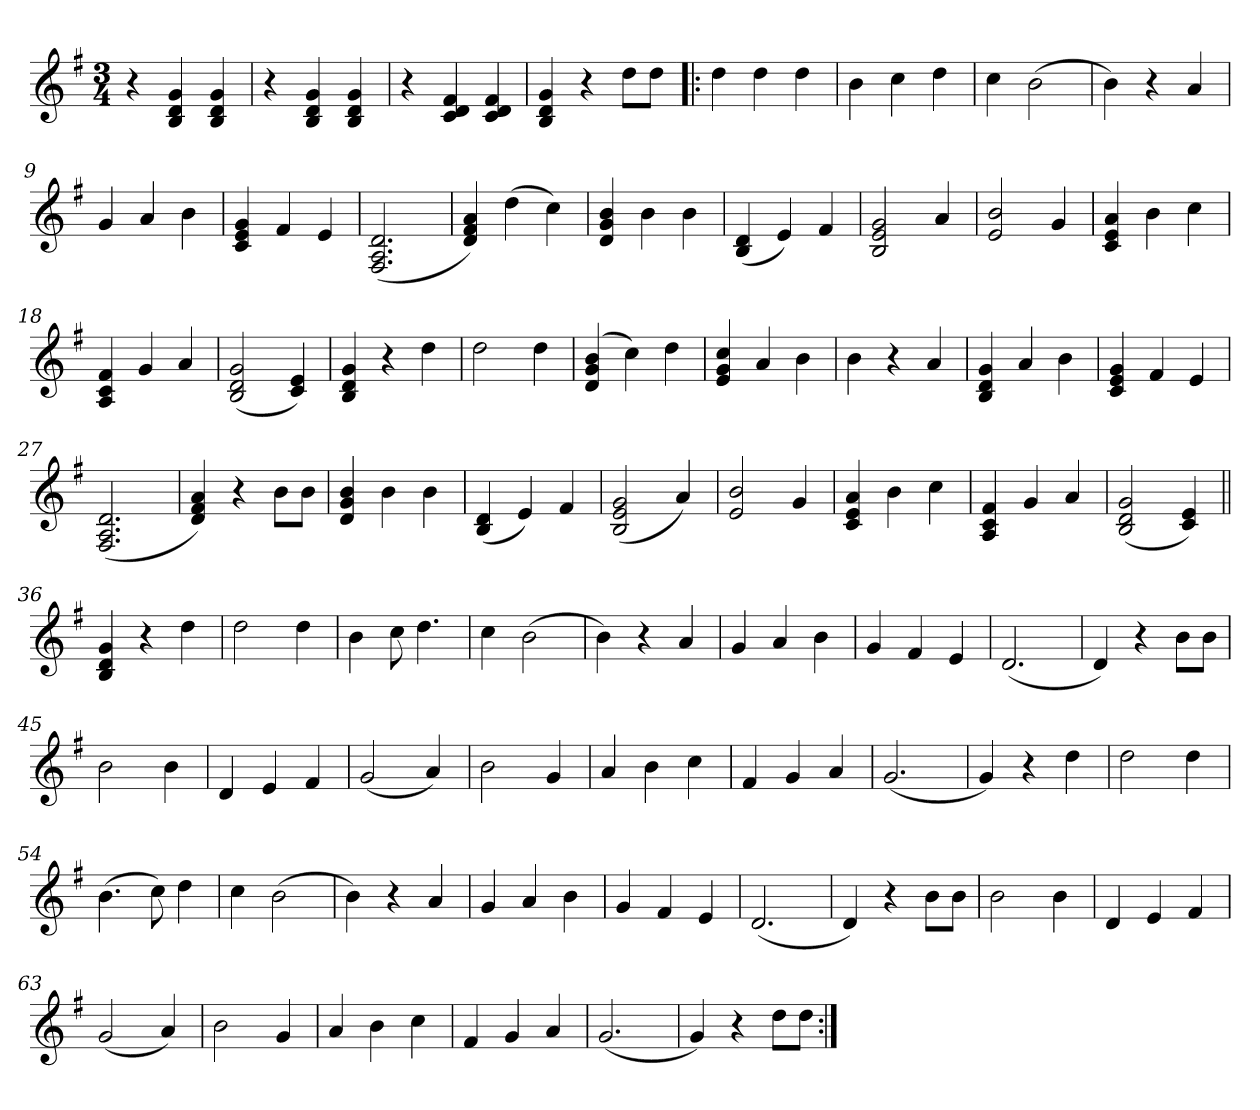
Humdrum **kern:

**kern
*part1
*staff1
*clefG2
*k[f#]
*G:
*M3/4
=1
4r
4B/ 4d/ 4g/
4B/ 4d/ 4g/
=2
4r
4B/ 4d/ 4g/
4B/ 4d/ 4g/
=3
4r
4c/ 4d/ 4f#/
4c/ 4d/ 4f#/
=4
4B/ 4d/ 4g/
4r
8dd\L
8dd\J
=5!|:
4dd\
4dd\
4dd\
=6
4b\
4cc\
4dd\
=7
4cc\
(>2b\
!!LO:LB:g=z
=8
4b\)
4r
4a/
=9
4g/
4a/
4b\
=10
4c/ 4e/ 4g/
4f#/
4e/
=11
(<2.F#/ 2.A/ 2.d/
=12
4d/ 4f#/ 4a/)
(>4dd\
4cc\)
=13
4d/ 4g/ 4b/
4b\
4b\
=14
(<4B/ 4d/
4e/)
4f#/
=15
2B/ 2e/ 2g/
4a/
!!LO:LB:g=z
=16
2e/ 2b/
4g/
=17
4c/ 4e/ 4a/
4b\
4cc\
=18
4A/ 4c/ 4f#/
4g/
4a/
=19
(<2B/ 2d/ 2g/
4c/ 4e/)
=20
4B/ 4d/ 4g/
4r
4dd\
=21
2dd\
4dd\
=22
(>4d/ 4g/ 4b/
4cc\)
4dd\
=23
4e/ 4g/ 4cc/
4a/
4b\
!!LO:LB:g=z
=24
4b\
4r
4a/
=25
4B/ 4d/ 4g/
4a/
4b\
=26
4c/ 4e/ 4g/
4f#/
4e/
=27
(<2.F#/ 2.A/ 2.d/
=28
4d/ 4f#/ 4a/)
4r
8b\L
8b\J
=29
4d/ 4g/ 4b/
4b\
4b\
=30
(<4B/ 4d/
4e/)
4f#/
=31
(<2B/ 2e/ 2g/
4a/)
!!LO:LB:g=z
=32
2e/ 2b/
4g/
=33
4c/ 4e/ 4a/
4b\
4cc\
=34
4A/ 4c/ 4f#/
4g/
4a/
=35
(<2B/ 2d/ 2g/
4c/ 4e/)
=36||
4B/ 4d/ 4g/
4r
4dd\
=37
2dd\
4dd\
=38
4b\
8cc\
4.dd\
=39
4cc\
(>2b\
!!LO:LB:g=z
=40
4b\)
4r
4a/
=41
4g/
4a/
4b\
=42
4g/
4f#/
4e/
=43
(<2.d/
=44
4d/)
4r
8b\L
8b\J
=45
2b\
4b\
=46
4d/
4e/
4f#/
=47
(<2g/
4a/)
!!LO:LB:g=z
=48
2b\
4g/
=49
4a/
4b\
4cc\
=50
4f#/
4g/
4a/
=51
(<2.g/
=52
4g/)
4r
4dd\
=53
2dd\
4dd\
=54
(>4.b\
8cc\)
4dd\
=55
4cc\
(>2b\
!!LO:LB:g=z
=56
4b\)
4r
4a/
=57
4g/
4a/
4b\
=58
4g/
4f#/
4e/
=59
(<2.d/
=60
4d/)
4r
8b\L
8b\J
=61
2b\
4b\
=62
4d/
4e/
4f#/
=63
(<2g/
4a/)
!!LO:PB:g=z
=64
2b\
4g/
=65
4a/
4b\
4cc\
=66
4f#/
4g/
4a/
=67
(<2.g/
=68
4g/)
4r
8dd\L
8dd\J
=:|!
*-
